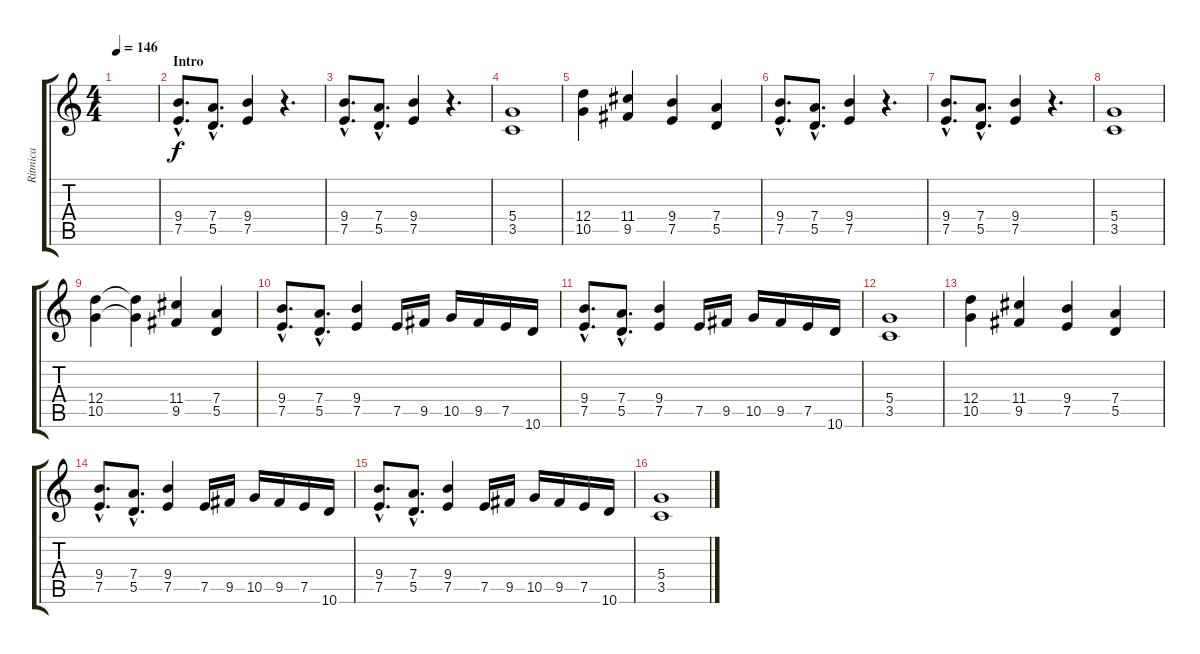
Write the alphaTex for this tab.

\track ("Ritmica" "Ritmica") {instrument distortionguitar}
\staff {score tabs}
\tuning (E4 B3 G3 D3 A2 E2) {hide}
\ts (4 4)
\tempo 146
\clef g2
\ks c
|
\section ("" "Intro")
(9.4{hac} 7.5{hac}).8{d} (7.4{hac} 5.5{hac}).8{d} (9.4 7.5).4 r.4{d} |
(9.4{hac} 7.5{hac}).8{d} (7.4{hac} 5.5{hac}).8{d} (9.4 7.5).4 r.4{d} |
(5.4 3.5).1 |
(12.4 10.5).4 (11.4 9.5).4 (9.4 7.5).4 (7.4 5.5).4 |
(9.4{hac} 7.5{hac}).8{d} (7.4{hac} 5.5{hac}).8{d} (9.4 7.5).4 r.4{d} |
(9.4{hac} 7.5{hac}).8{d} (7.4{hac} 5.5{hac}).8{d} (9.4 7.5).4 r.4{d} |
(5.4 3.5).1 |
(12.4 10.5).4 (12.4{t} 10.5{t}).4 (11.4 9.5).4 (7.4 5.5).4 |
(9.4{hac} 7.5{hac}).8{d} (7.4{hac} 5.5{hac}).8{d} (9.4 7.5).4 7.5.16 9.5.16 10.5.16 9.5.16 7.5.16 10.6.16 |
(9.4{hac} 7.5{hac}).8{d} (7.4{hac} 5.5{hac}).8{d} (9.4 7.5).4 7.5.16 9.5.16 10.5.16 9.5.16 7.5.16 10.6.16 |
(5.4 3.5).1 |
(12.4 10.5).4 (11.4 9.5).4 (9.4 7.5).4 (7.4 5.5).4 |
(9.4{hac} 7.5{hac}).8{d} (7.4{hac} 5.5{hac}).8{d} (9.4 7.5).4 7.5.16 9.5.16 10.5.16 9.5.16 7.5.16 10.6.16 |
(9.4{hac} 7.5{hac}).8{d} (7.4{hac} 5.5{hac}).8{d} (9.4 7.5).4 7.5.16 9.5.16 10.5.16 9.5.16 7.5.16 10.6.16 |
(5.4 3.5).1
